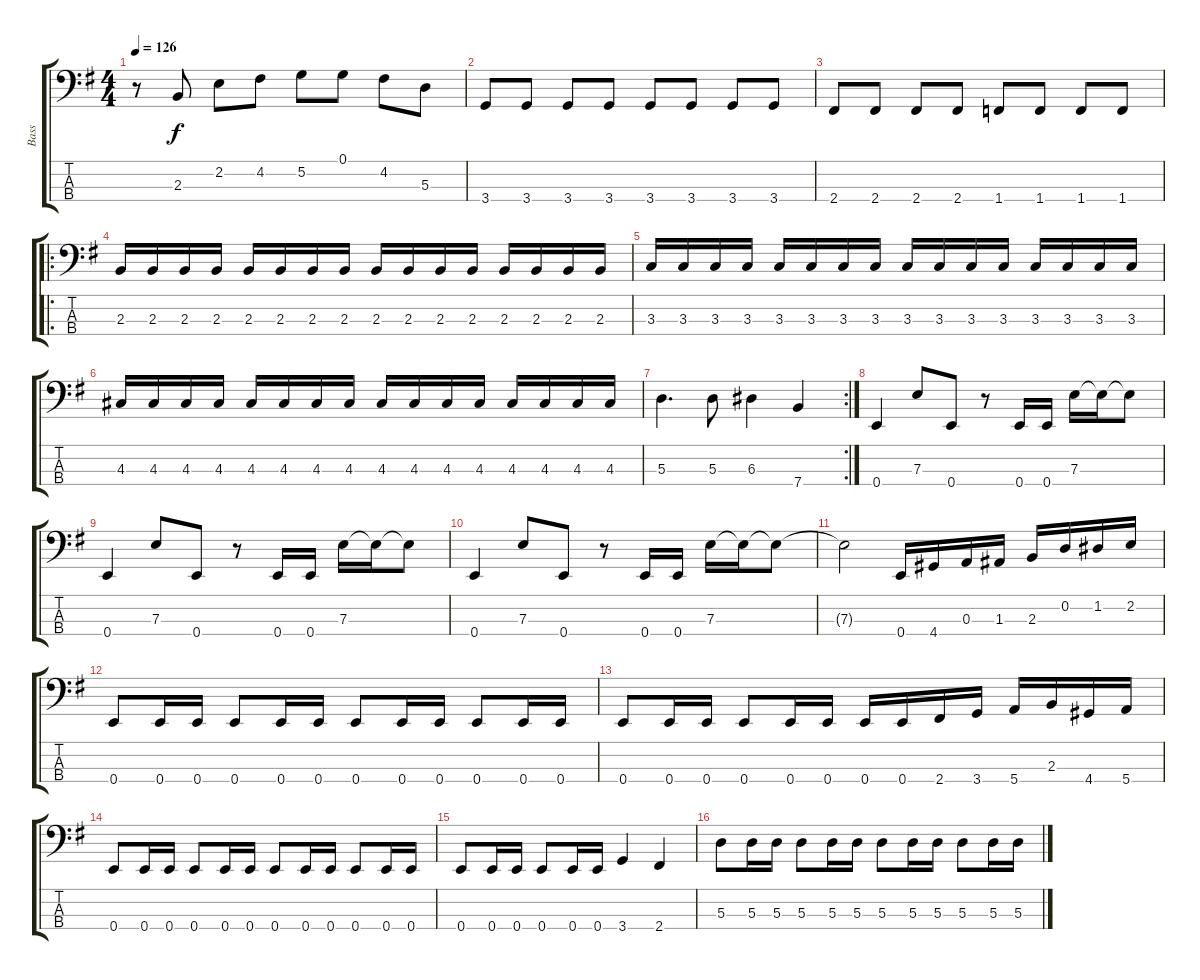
\track ("Bass" "Bass") {instrument electricbassfinger}
\staff {score tabs}
\tuning (G2 D2 A1 E1) {hide}
\ts (4 4)
\tempo 126
\clef f4
\ks g
r.8{dy f} 2.3.8 2.2.8 4.2.8 5.2.8 0.1.8 4.2.8 5.3.8 |
3.4.8 3.4.8 3.4.8 3.4.8 3.4.8 3.4.8 3.4.8 3.4.8 |
2.4.8 2.4.8 2.4.8 2.4.8 1.4.8 1.4.8 1.4.8 1.4.8 |
\ro
2.3.16 2.3.16 2.3.16 2.3.16 2.3.16 2.3.16 2.3.16 2.3.16 2.3.16 2.3.16 2.3.16 2.3.16 2.3.16 2.3.16 2.3.16 2.3.16 |
3.3.16 3.3.16 3.3.16 3.3.16 3.3.16 3.3.16 3.3.16 3.3.16 3.3.16 3.3.16 3.3.16 3.3.16 3.3.16 3.3.16 3.3.16 3.3.16 |
4.3.16 4.3.16 4.3.16 4.3.16 4.3.16 4.3.16 4.3.16 4.3.16 4.3.16 4.3.16 4.3.16 4.3.16 4.3.16 4.3.16 4.3.16 4.3.16 |
\rc 2
5.3.4{d} 5.3.8 6.3.4 7.4.4 |
0.4.4 7.3.8 0.4.8 r.8 0.4.16 0.4.16 7.3.16 7.3{t}.16 7.3{t}.8 |
0.4.4 7.3.8 0.4.8 r.8 0.4.16 0.4.16 7.3.16 7.3{t}.16 7.3{t}.8 |
0.4.4 7.3.8 0.4.8 r.8 0.4.16 0.4.16 7.3.16 7.3{t}.16 7.3{t}.8 |
7.3{t}.2 0.4.16 4.4.16 0.3.16 1.3.16 2.3.16 0.2.16 1.2.16 2.2.16 |
0.4.8 0.4.16 0.4.16 0.4.8 0.4.16 0.4.16 0.4.8 0.4.16 0.4.16 0.4.8 0.4.16 0.4.16 |
0.4.8 0.4.16 0.4.16 0.4.8 0.4.16 0.4.16 0.4.16 0.4.16 2.4.16 3.4.16 5.4.16 2.3.16 4.4.16 5.4.16 |
0.4.8 0.4.16 0.4.16 0.4.8 0.4.16 0.4.16 0.4.8 0.4.16 0.4.16 0.4.8 0.4.16 0.4.16 |
0.4.8 0.4.16 0.4.16 0.4.8 0.4.16 0.4.16 3.4.4 2.4.4 |
5.3.8 5.3.16 5.3.16 5.3.8 5.3.16 5.3.16 5.3.8 5.3.16 5.3.16 5.3.8 5.3.16 5.3.16
